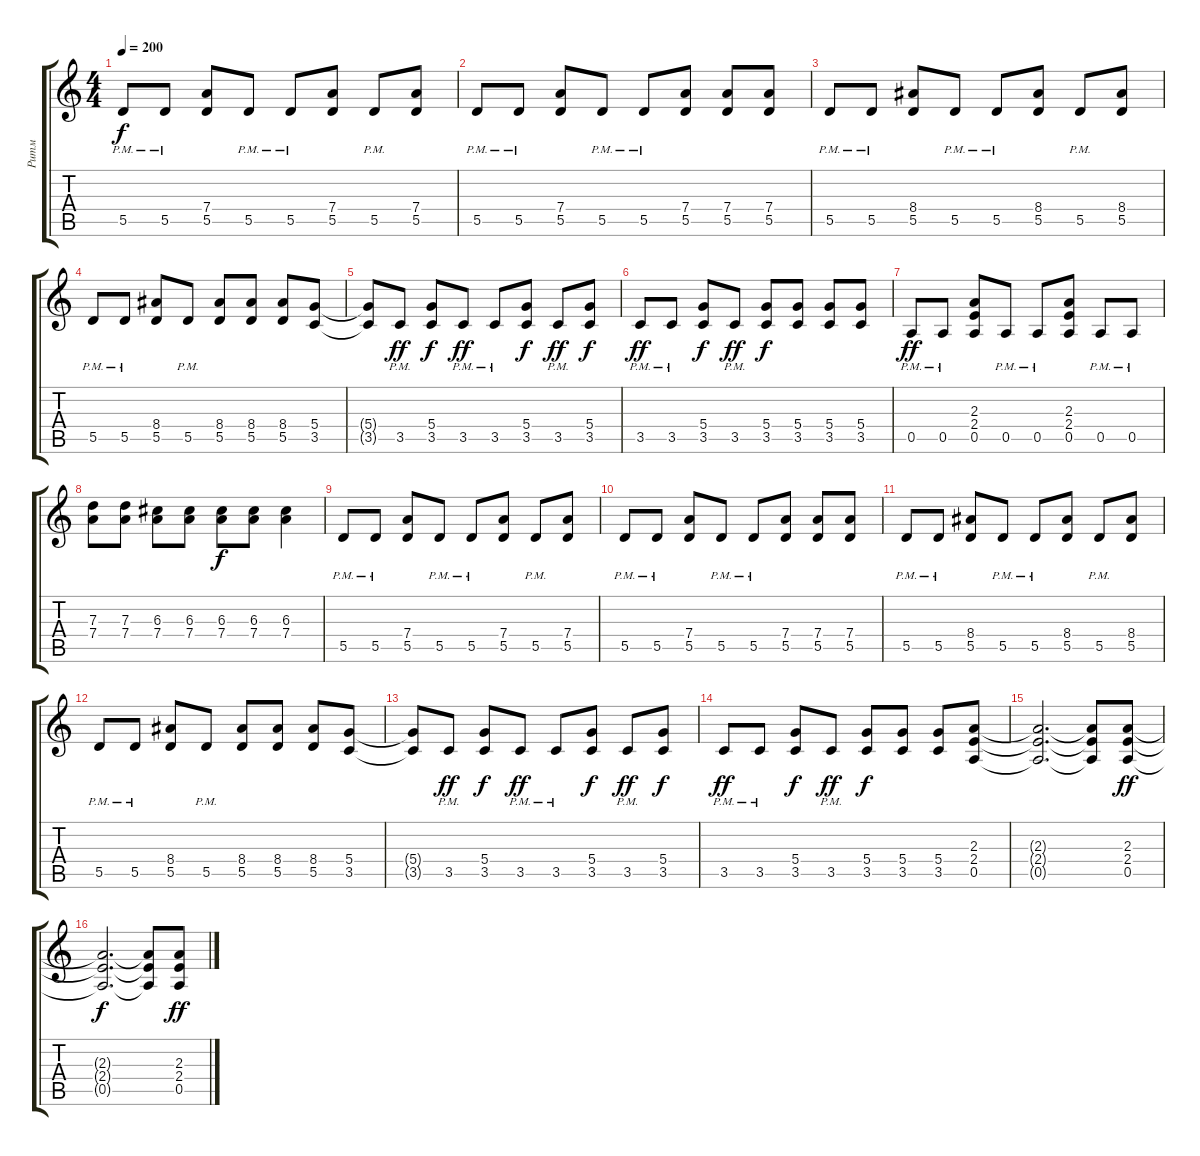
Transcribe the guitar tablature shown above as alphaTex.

\track ("Ритм" "Ритм") {instrument distortionguitar}
\staff {score tabs}
\tuning (E4 B3 G3 D3 A2 E2) {hide}
\ts (4 4)
\tempo 200
\clef g2
\ks c
5.5{pm}.8{dy f} 5.5{pm}.8 (7.4 5.5).8 5.5{pm}.8 5.5{pm}.8 (7.4 5.5).8 5.5{pm}.8 (7.4 5.5).8 |
5.5{pm}.8 5.5{pm}.8 (7.4 5.5).8 5.5{pm}.8 5.5{pm}.8 (7.4 5.5).8 (7.4 5.5).8 (7.4 5.5).8 |
5.5{pm}.8 5.5{pm}.8 (8.4 5.5).8 5.5{pm}.8 5.5{pm}.8 (8.4 5.5).8 5.5{pm}.8 (8.4 5.5).8 |
5.5{pm}.8 5.5{pm}.8 (8.4 5.5).8 5.5{pm}.8 (8.4 5.5).8 (8.4 5.5).8 (8.4 5.5).8 (5.4 3.5).8 |
(5.4{t} 3.5{t}).8 3.5{pm}.8{dy ff} (5.4 3.5).8{dy f} 3.5{pm}.8{dy ff} 3.5{pm}.8 (5.4 3.5).8{dy f} 3.5{pm}.8{dy ff} (5.4 3.5).8{dy f} |
3.5{pm}.8{dy ff} 3.5{pm}.8 (5.4 3.5).8{dy f} 3.5{pm}.8{dy ff} (5.4 3.5).8{dy f} (5.4 3.5).8 (5.4 3.5).8 (5.4 3.5).8 |
0.5{pm}.8{dy ff} 0.5{pm}.8 (2.3 2.4 0.5).8 0.5{pm}.8 0.5{pm}.8 (2.3 2.4 0.5).8 0.5{pm}.8 0.5{pm}.8 |
(7.3 7.4).8 (7.3 7.4).8 (6.3 7.4).8 (6.3 7.4).8 (6.3 7.4).8{dy f} (6.3 7.4).8 (6.3 7.4).4 |
5.5{pm}.8 5.5{pm}.8 (7.4 5.5).8 5.5{pm}.8 5.5{pm}.8 (7.4 5.5).8 5.5{pm}.8 (7.4 5.5).8 |
5.5{pm}.8 5.5{pm}.8 (7.4 5.5).8 5.5{pm}.8 5.5{pm}.8 (7.4 5.5).8 (7.4 5.5).8 (7.4 5.5).8 |
5.5{pm}.8 5.5{pm}.8 (8.4 5.5).8 5.5{pm}.8 5.5{pm}.8 (8.4 5.5).8 5.5{pm}.8 (8.4 5.5).8 |
5.5{pm}.8 5.5{pm}.8 (8.4 5.5).8 5.5{pm}.8 (8.4 5.5).8 (8.4 5.5).8 (8.4 5.5).8 (5.4 3.5).8 |
(5.4{t} 3.5{t}).8 3.5{pm}.8{dy ff} (5.4 3.5).8{dy f} 3.5{pm}.8{dy ff} 3.5{pm}.8 (5.4 3.5).8{dy f} 3.5{pm}.8{dy ff} (5.4 3.5).8{dy f} |
3.5{pm}.8{dy ff} 3.5{pm}.8 (5.4 3.5).8{dy f} 3.5{pm}.8{dy ff} (5.4 3.5).8{dy f} (5.4 3.5).8 (5.4 3.5).8 (2.3 2.4 0.5).8 |
(2.3{t} 2.4{t} 0.5{t}).2{d} (2.3{t} 2.4{t} 0.5{t}).8 (2.3 2.4 0.5).8{dy ff} |
(2.3{t} 2.4{t} 0.5{t}).2{d dy f} (2.3{t} 2.4{t} 0.5{t}).8 (2.3 2.4 0.5).8{dy ff}
